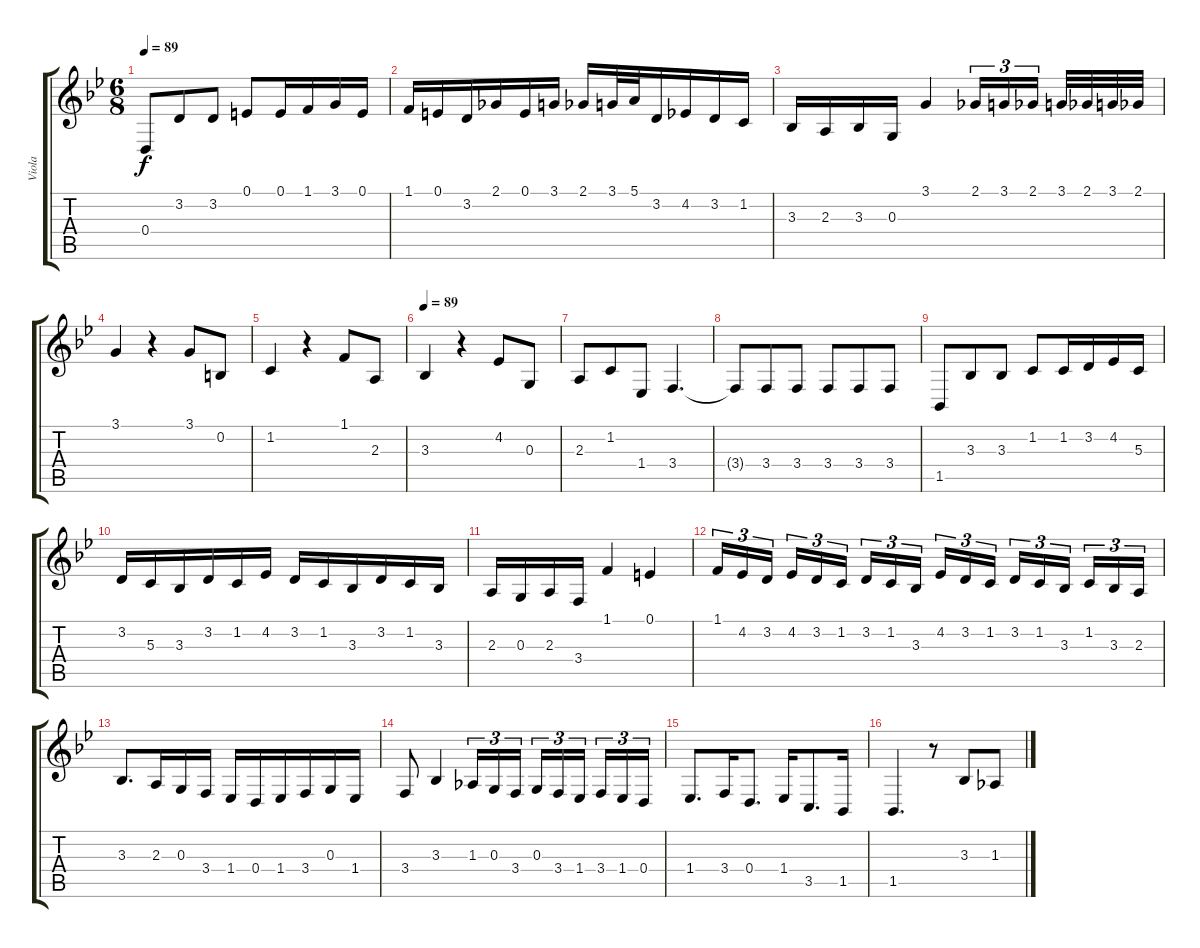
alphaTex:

\track ("Viola" "Viola") {instrument viola}
\staff {score tabs}
\tuning (E4 B3 G3 D3 A2 E2) {hide}
\ts (6 8)
\tempo 89
\clef g2
\ks gminor
0.4.8{dy f} 3.2.8 3.2.8 0.1.8 0.1.16 1.1.16 3.1.16 0.1.16 |
1.1.16 0.1.16 3.2.16 2.1.16 0.1.16 3.1.16 2.1.16 3.1.32 5.1.32 3.2.16 4.2.16 3.2.16 1.2.16 |
3.3.16 2.3.16 3.3.16 0.3.16 3.1.4 2.1.16{tu (3 2)} 3.1.16{tu (3 2)} 2.1.16{tu (3 2) beam splitsecondary} 3.1.32 2.1.32 3.1.32 2.1.32 |
3.1.4 r.4 3.1.8 0.2.8 |
1.2.4 r.4 1.1.8 2.3.8 |
\tempo 89
3.3.4 r.4 4.2.8 0.3.8 |
2.3.8 1.2.8 1.4.8 3.4.4{d} |
3.4{t}.8 3.4.8 3.4.8 3.4.8 3.4.8 3.4.8 |
1.5.8 3.3.8 3.3.8 1.2.8 1.2.16 3.2.16 4.2.16 5.3.16 |
3.2.16 5.3.16 3.3.16 3.2.16 1.2.16 4.2.16 3.2.16 1.2.16 3.3.16 3.2.16 1.2.16 3.3.16 |
2.3.16 0.3.16 2.3.16 3.4.16 1.1.4 0.1.4 |
1.1.16{tu (3 2)} 4.2.16{tu (3 2)} 3.2.16{tu (3 2) beam splitsecondary} 4.2.16{tu (3 2)} 3.2.16{tu (3 2)} 1.2.16{tu (3 2) beam splitsecondary} 3.2.16{tu (3 2)} 1.2.16{tu (3 2)} 3.3.16{tu (3 2)} 4.2.16{tu (3 2)} 3.2.16{tu (3 2)} 1.2.16{tu (3 2) beam splitsecondary} 3.2.16{tu (3 2)} 1.2.16{tu (3 2)} 3.3.16{tu (3 2) beam splitsecondary} 1.2.16{tu (3 2)} 3.3.16{tu (3 2)} 2.3.16{tu (3 2)} |
3.3.8{d} 2.3.16 0.3.16 3.4.16 1.4.16 0.4.16 1.4.16 3.4.16 0.3.16 1.4.16 |
3.4.8 3.3.4 1.3.16{tu (3 2)} 0.3.16{tu (3 2)} 3.4.16{tu (3 2) beam splitsecondary} 0.3.16{tu (3 2)} 3.4.16{tu (3 2)} 1.4.16{tu (3 2) beam splitsecondary} 3.4.16{tu (3 2)} 1.4.16{tu (3 2)} 0.4.16{tu (3 2)} |
1.4.8{d} 3.4.16 0.4.8{d} 1.4.16 3.5.8{d} 1.5.16 |
1.5.4{d} r.8 3.3.8 1.3.8
